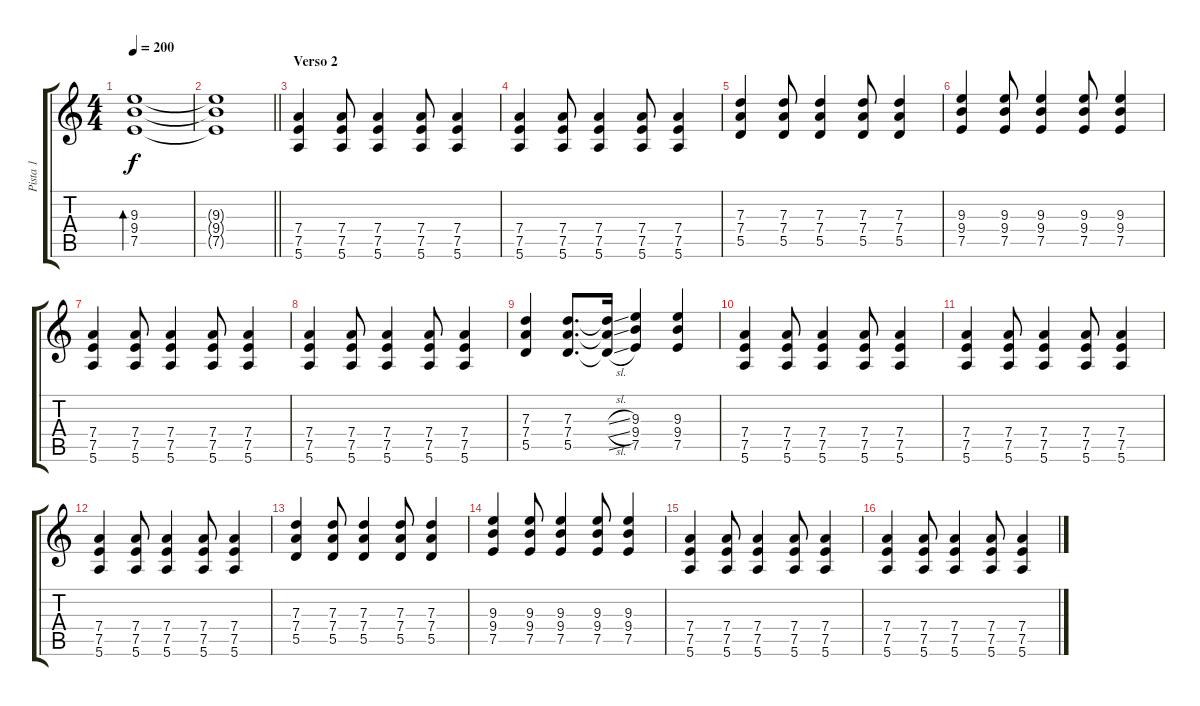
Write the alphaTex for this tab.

\track ("Pista 1" "Pista 1") {instrument overdrivenguitar}
\staff {score tabs}
\tuning (E4 B3 G3 D3 A2 E2) {hide}
\ts (4 4)
\tempo 200
\clef g2
\ks c
(9.3 9.4 7.5).1{bd 240 dy f} |
\barLineRight lightlight
(9.3{t} 9.4{t} 7.5{t}).1 |
\section ("" "Verso 2")
(7.4 7.5 5.6).4 (7.4 7.5 5.6).8 (7.4 7.5 5.6).4 (7.4 7.5 5.6).8 (7.4 7.5 5.6).4 |
(7.4 7.5 5.6).4 (7.4 7.5 5.6).8 (7.4 7.5 5.6).4 (7.4 7.5 5.6).8 (7.4 7.5 5.6).4 |
(7.3 7.4 5.5).4 (7.3 7.4 5.5).8 (7.3 7.4 5.5).4 (7.3 7.4 5.5).8 (7.3 7.4 5.5).4 |
(9.3 9.4 7.5).4 (9.3 9.4 7.5).8 (9.3 9.4 7.5).4 (9.3 9.4 7.5).8 (9.3 9.4 7.5).4 |
(7.4 7.5 5.6).4 (7.4 7.5 5.6).8 (7.4 7.5 5.6).4 (7.4 7.5 5.6).8 (7.4 7.5 5.6).4 |
(7.4 7.5 5.6).4 (7.4 7.5 5.6).8 (7.4 7.5 5.6).4 (7.4 7.5 5.6).8 (7.4 7.5 5.6).4 |
(7.3 7.4 5.5).4 (7.3 7.4 5.5).8{d} (7.3{sl t} 7.4{sl t} 5.5{sl t}).16 (9.3 9.4 7.5).4 (9.3 9.4 7.5).4 |
(7.4 7.5 5.6).4 (7.4 7.5 5.6).8 (7.4 7.5 5.6).4 (7.4 7.5 5.6).8 (7.4 7.5 5.6).4 |
(7.4 7.5 5.6).4 (7.4 7.5 5.6).8 (7.4 7.5 5.6).4 (7.4 7.5 5.6).8 (7.4 7.5 5.6).4 |
(7.4 7.5 5.6).4 (7.4 7.5 5.6).8 (7.4 7.5 5.6).4 (7.4 7.5 5.6).8 (7.4 7.5 5.6).4 |
(7.3 7.4 5.5).4 (7.3 7.4 5.5).8 (7.3 7.4 5.5).4 (7.3 7.4 5.5).8 (7.3 7.4 5.5).4 |
(9.3 9.4 7.5).4 (9.3 9.4 7.5).8 (9.3 9.4 7.5).4 (9.3 9.4 7.5).8 (9.3 9.4 7.5).4 |
(7.4 7.5 5.6).4 (7.4 7.5 5.6).8 (7.4 7.5 5.6).4 (7.4 7.5 5.6).8 (7.4 7.5 5.6).4 |
(7.4 7.5 5.6).4 (7.4 7.5 5.6).8 (7.4 7.5 5.6).4 (7.4 7.5 5.6).8 (7.4 7.5 5.6).4
